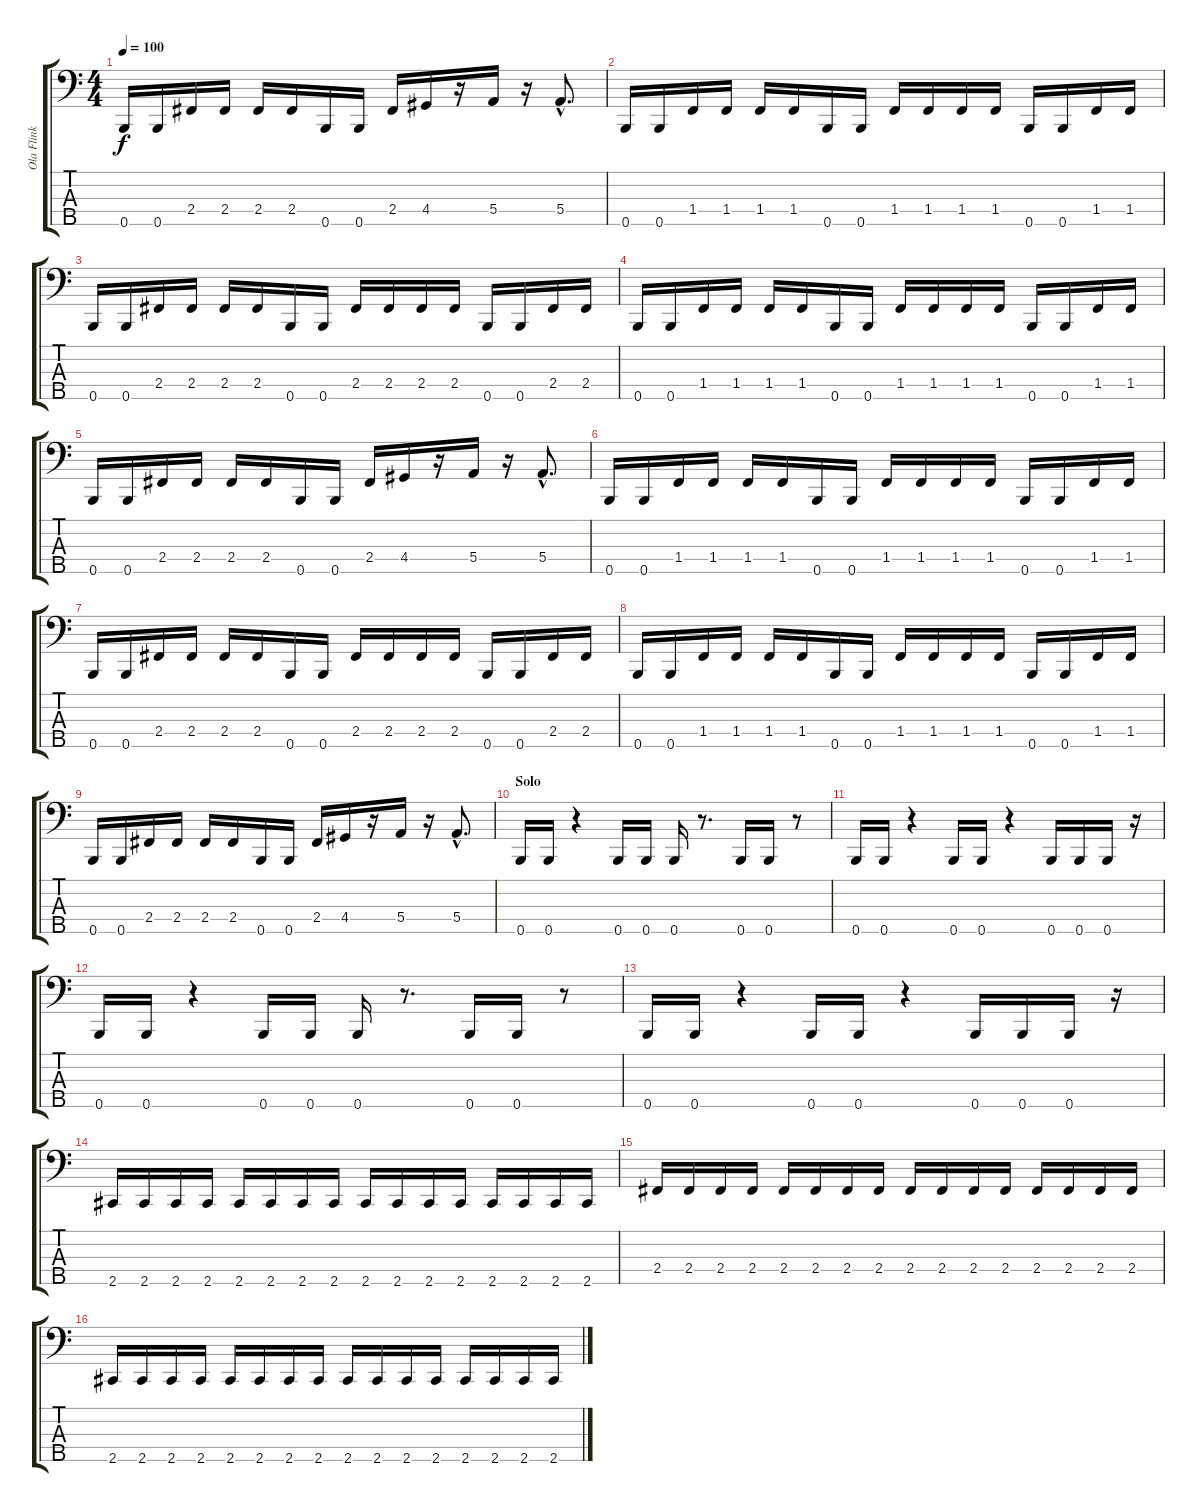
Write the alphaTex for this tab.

\track ("Ola Flink" "Ola Flink") {instrument electricbassfinger}
\staff {score tabs}
\tuning (G2 D2 A1 E1 B0) {hide}
\ts (4 4)
\tempo 100
\clef f4
\ks c
0.5.16{dy f} 0.5.16 2.4.16 2.4.16 2.4.16 2.4.16 0.5.16 0.5.16 2.4.16 4.4.16 r.16 5.4.16 r.16 5.4{hac}.8{d} |
0.5.16 0.5.16 1.4.16 1.4.16 1.4.16 1.4.16 0.5.16 0.5.16 1.4.16 1.4.16 1.4.16 1.4.16 0.5.16 0.5.16 1.4.16 1.4.16 |
0.5.16 0.5.16 2.4.16 2.4.16 2.4.16 2.4.16 0.5.16 0.5.16 2.4.16 2.4.16 2.4.16 2.4.16 0.5.16 0.5.16 2.4.16 2.4.16 |
0.5.16 0.5.16 1.4.16 1.4.16 1.4.16 1.4.16 0.5.16 0.5.16 1.4.16 1.4.16 1.4.16 1.4.16 0.5.16 0.5.16 1.4.16 1.4.16 |
0.5.16 0.5.16 2.4.16 2.4.16 2.4.16 2.4.16 0.5.16 0.5.16 2.4.16 4.4.16 r.16 5.4.16 r.16 5.4{hac}.8{d} |
0.5.16 0.5.16 1.4.16 1.4.16 1.4.16 1.4.16 0.5.16 0.5.16 1.4.16 1.4.16 1.4.16 1.4.16 0.5.16 0.5.16 1.4.16 1.4.16 |
0.5.16 0.5.16 2.4.16 2.4.16 2.4.16 2.4.16 0.5.16 0.5.16 2.4.16 2.4.16 2.4.16 2.4.16 0.5.16 0.5.16 2.4.16 2.4.16 |
0.5.16 0.5.16 1.4.16 1.4.16 1.4.16 1.4.16 0.5.16 0.5.16 1.4.16 1.4.16 1.4.16 1.4.16 0.5.16 0.5.16 1.4.16 1.4.16 |
0.5.16 0.5.16 2.4.16 2.4.16 2.4.16 2.4.16 0.5.16 0.5.16 2.4.16 4.4.16 r.16 5.4.16 r.16 5.4{hac}.8{d} |
\section ("" "Solo")
0.5.16 0.5.16 r.4 0.5.16 0.5.16 0.5.16 r.8{d} 0.5.16 0.5.16 r.8 |
0.5.16 0.5.16 r.4 0.5.16 0.5.16 r.4 0.5.16 0.5.16 0.5.16 r.16 |
0.5.16 0.5.16 r.4 0.5.16 0.5.16 0.5.16 r.8{d} 0.5.16 0.5.16 r.8 |
0.5.16 0.5.16 r.4 0.5.16 0.5.16 r.4 0.5.16 0.5.16 0.5.16 r.16 |
2.5.16 2.5.16 2.5.16 2.5.16 2.5.16 2.5.16 2.5.16 2.5.16 2.5.16 2.5.16 2.5.16 2.5.16 2.5.16 2.5.16 2.5.16 2.5.16 |
2.4.16 2.4.16 2.4.16 2.4.16 2.4.16 2.4.16 2.4.16 2.4.16 2.4.16 2.4.16 2.4.16 2.4.16 2.4.16 2.4.16 2.4.16 2.4.16 |
2.5.16 2.5.16 2.5.16 2.5.16 2.5.16 2.5.16 2.5.16 2.5.16 2.5.16 2.5.16 2.5.16 2.5.16 2.5.16 2.5.16 2.5.16 2.5.16
